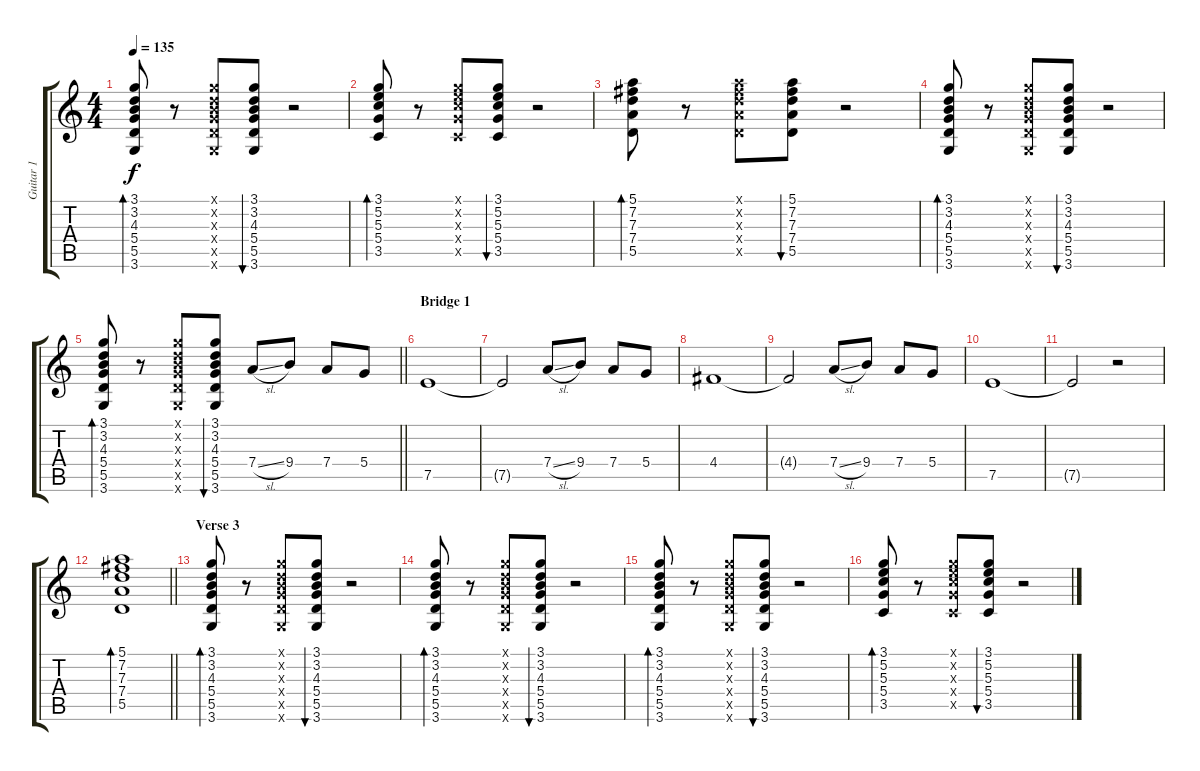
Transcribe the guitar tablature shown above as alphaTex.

\track ("Guitar 1" "Guitar 1") {instrument acousticguitarsteel}
\staff {score tabs}
\tuning (E4 B3 G3 D3 A2 E2) {hide}
\ts (4 4)
\tempo 135
\clef g2
\ks c
(3.1 3.2 4.3 5.4 5.5 3.6).8{bd 30 dy f} r.8 (3.1{x} 3.2{x} 4.3{x} 5.4{x} 5.5{x} 3.6{x}).8 (3.1 3.2 4.3 5.4 5.5 3.6).8{bu 30} r.2 |
(3.1 5.2 5.3 5.4 3.5).8{bd 30} r.8 (3.1{x} 5.2{x} 5.3{x} 5.4{x} 3.5{x}).8 (3.1 5.2 5.3 5.4 3.5).8{bu 30} r.2 |
(5.1 7.2 7.3 7.4 5.5).8{bd 30} r.8 (5.1{x} 7.2{x} 7.3{x} 7.4{x} 5.5{x}).8 (5.1 7.2 7.3 7.4 5.5).8{bu 30} r.2 |
(3.1 3.2 4.3 5.4 5.5 3.6).8{bd 30} r.8 (3.1{x} 3.2{x} 4.3{x} 5.4{x} 5.5{x} 3.6{x}).8 (3.1 3.2 4.3 5.4 5.5 3.6).8{bu 30} r.2 |
\barLineRight lightlight
(3.1 3.2 4.3 5.4 5.5 3.6).8{bd 30} r.8 (3.1{x} 3.2{x} 4.3{x} 5.4{x} 5.5{x} 3.6{x}).8 (3.1 3.2 4.3 5.4 5.5 3.6).8{bu 30} 7.4{sl}.8{volume 11 balance 13} 9.4.8 7.4.8 5.4.8 |
\section ("" "Bridge 1")
7.5.1 |
7.5{t}.2 7.4{sl}.8 9.4.8 7.4.8 5.4.8 |
4.4.1 |
4.4{t}.2 7.4{sl}.8 9.4.8 7.4.8 5.4.8 |
7.5.1 |
7.5{t}.2 r.2 |
\barLineRight lightlight
(5.1 7.2 7.3 7.4 5.5).1{bd 30} |
\section ("" "Verse 3")
(3.1 3.2 4.3 5.4 5.5 3.6).8{bd 30 volume 8 balance 0 instrument acousticguitarsteel} r.8 (3.1{x} 3.2{x} 4.3{x} 5.4{x} 5.5{x} 3.6{x}).8 (3.1 3.2 4.3 5.4 5.5 3.6).8{bu 30} r.2 |
(3.1 3.2 4.3 5.4 5.5 3.6).8{bd 30} r.8 (3.1{x} 3.2{x} 4.3{x} 5.4{x} 5.5{x} 3.6{x}).8 (3.1 3.2 4.3 5.4 5.5 3.6).8{bu 30} r.2 |
(3.1 3.2 4.3 5.4 5.5 3.6).8{bd 30} r.8 (3.1{x} 3.2{x} 4.3{x} 5.4{x} 5.5{x} 3.6{x}).8 (3.1 3.2 4.3 5.4 5.5 3.6).8{bu 30} r.2 |
(3.1 5.2 5.3 5.4 3.5).8{bd 30} r.8 (3.1{x} 5.2{x} 5.3{x} 5.4{x} 3.5{x}).8 (3.1 5.2 5.3 5.4 3.5).8{bu 30} r.2
